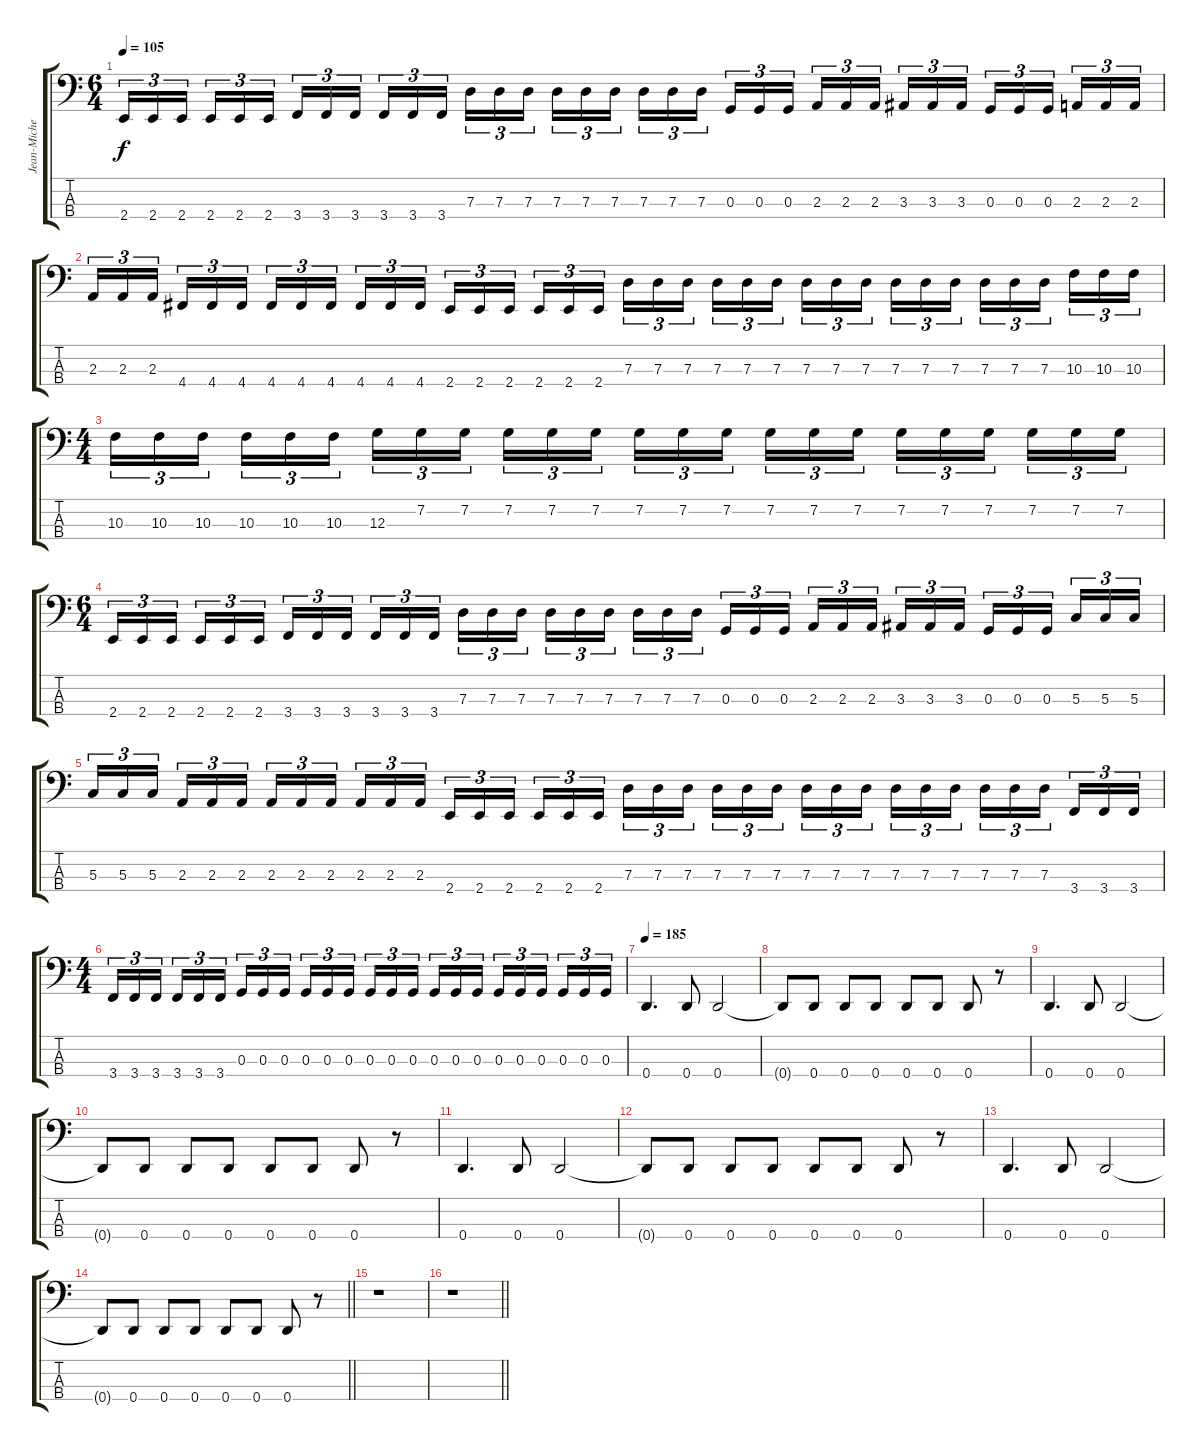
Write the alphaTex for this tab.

\track ("Jean-Michel Labadie" "Jean-Miche") {instrument electricbasspick}
\staff {score tabs}
\tuning (F2 C2 G1 D1) {hide}
\ts (6 4)
\tempo 105
\clef f4
\ks c
2.4.16{tu (3 2) dy f} 2.4.16{tu (3 2)} 2.4.16{tu (3 2) beam splitsecondary} 2.4.16{tu (3 2)} 2.4.16{tu (3 2)} 2.4.16{tu (3 2) beam splitsecondary} 3.4.16{tu (3 2)} 3.4.16{tu (3 2)} 3.4.16{tu (3 2) beam splitsecondary} 3.4.16{tu (3 2)} 3.4.16{tu (3 2)} 3.4.16{tu (3 2) beam splitsecondary} 7.3.16{tu (3 2)} 7.3.16{tu (3 2)} 7.3.16{tu (3 2) beam splitsecondary} 7.3.16{tu (3 2)} 7.3.16{tu (3 2)} 7.3.16{tu (3 2)} 7.3.16{tu (3 2)} 7.3.16{tu (3 2)} 7.3.16{tu (3 2) beam splitsecondary} 0.3.16{tu (3 2)} 0.3.16{tu (3 2)} 0.3.16{tu (3 2) beam splitsecondary} 2.3.16{tu (3 2)} 2.3.16{tu (3 2)} 2.3.16{tu (3 2) beam splitsecondary} 3.3.16{tu (3 2)} 3.3.16{tu (3 2)} 3.3.16{tu (3 2) beam splitsecondary} 0.3.16{tu (3 2)} 0.3.16{tu (3 2)} 0.3.16{tu (3 2) beam splitsecondary} 2.3.16{tu (3 2)} 2.3.16{tu (3 2)} 2.3.16{tu (3 2)} |
2.3.16{tu (3 2)} 2.3.16{tu (3 2)} 2.3.16{tu (3 2) beam splitsecondary} 4.4.16{tu (3 2)} 4.4.16{tu (3 2)} 4.4.16{tu (3 2) beam splitsecondary} 4.4.16{tu (3 2)} 4.4.16{tu (3 2)} 4.4.16{tu (3 2) beam splitsecondary} 4.4.16{tu (3 2)} 4.4.16{tu (3 2)} 4.4.16{tu (3 2) beam splitsecondary} 2.4.16{tu (3 2)} 2.4.16{tu (3 2)} 2.4.16{tu (3 2) beam splitsecondary} 2.4.16{tu (3 2)} 2.4.16{tu (3 2)} 2.4.16{tu (3 2)} 7.3.16{tu (3 2)} 7.3.16{tu (3 2)} 7.3.16{tu (3 2) beam splitsecondary} 7.3.16{tu (3 2)} 7.3.16{tu (3 2)} 7.3.16{tu (3 2) beam splitsecondary} 7.3.16{tu (3 2)} 7.3.16{tu (3 2)} 7.3.16{tu (3 2) beam splitsecondary} 7.3.16{tu (3 2)} 7.3.16{tu (3 2)} 7.3.16{tu (3 2) beam splitsecondary} 7.3.16{tu (3 2)} 7.3.16{tu (3 2)} 7.3.16{tu (3 2) beam splitsecondary} 10.3.16{tu (3 2)} 10.3.16{tu (3 2)} 10.3.16{tu (3 2)} |
\ts (4 4)
10.3.16{tu (3 2)} 10.3.16{tu (3 2)} 10.3.16{tu (3 2) beam splitsecondary} 10.3.16{tu (3 2)} 10.3.16{tu (3 2)} 10.3.16{tu (3 2)} 12.3.16{tu (3 2)} 7.2.16{tu (3 2)} 7.2.16{tu (3 2) beam splitsecondary} 7.2.16{tu (3 2)} 7.2.16{tu (3 2)} 7.2.16{tu (3 2)} 7.2.16{tu (3 2)} 7.2.16{tu (3 2)} 7.2.16{tu (3 2) beam splitsecondary} 7.2.16{tu (3 2)} 7.2.16{tu (3 2)} 7.2.16{tu (3 2)} 7.2.16{tu (3 2)} 7.2.16{tu (3 2)} 7.2.16{tu (3 2) beam splitsecondary} 7.2.16{tu (3 2)} 7.2.16{tu (3 2)} 7.2.16{tu (3 2)} |
\ts (6 4)
2.4.16{tu (3 2)} 2.4.16{tu (3 2)} 2.4.16{tu (3 2) beam splitsecondary} 2.4.16{tu (3 2)} 2.4.16{tu (3 2)} 2.4.16{tu (3 2) beam splitsecondary} 3.4.16{tu (3 2)} 3.4.16{tu (3 2)} 3.4.16{tu (3 2) beam splitsecondary} 3.4.16{tu (3 2)} 3.4.16{tu (3 2)} 3.4.16{tu (3 2) beam splitsecondary} 7.3.16{tu (3 2)} 7.3.16{tu (3 2)} 7.3.16{tu (3 2) beam splitsecondary} 7.3.16{tu (3 2)} 7.3.16{tu (3 2)} 7.3.16{tu (3 2)} 7.3.16{tu (3 2)} 7.3.16{tu (3 2)} 7.3.16{tu (3 2) beam splitsecondary} 0.3.16{tu (3 2)} 0.3.16{tu (3 2)} 0.3.16{tu (3 2) beam splitsecondary} 2.3.16{tu (3 2)} 2.3.16{tu (3 2)} 2.3.16{tu (3 2) beam splitsecondary} 3.3.16{tu (3 2)} 3.3.16{tu (3 2)} 3.3.16{tu (3 2) beam splitsecondary} 0.3.16{tu (3 2)} 0.3.16{tu (3 2)} 0.3.16{tu (3 2) beam splitsecondary} 5.3.16{tu (3 2)} 5.3.16{tu (3 2)} 5.3.16{tu (3 2)} |
5.3.16{tu (3 2)} 5.3.16{tu (3 2)} 5.3.16{tu (3 2) beam splitsecondary} 2.3.16{tu (3 2)} 2.3.16{tu (3 2)} 2.3.16{tu (3 2) beam splitsecondary} 2.3.16{tu (3 2)} 2.3.16{tu (3 2)} 2.3.16{tu (3 2) beam splitsecondary} 2.3.16{tu (3 2)} 2.3.16{tu (3 2)} 2.3.16{tu (3 2) beam splitsecondary} 2.4.16{tu (3 2)} 2.4.16{tu (3 2)} 2.4.16{tu (3 2) beam splitsecondary} 2.4.16{tu (3 2)} 2.4.16{tu (3 2)} 2.4.16{tu (3 2)} 7.3.16{tu (3 2)} 7.3.16{tu (3 2)} 7.3.16{tu (3 2) beam splitsecondary} 7.3.16{tu (3 2)} 7.3.16{tu (3 2)} 7.3.16{tu (3 2) beam splitsecondary} 7.3.16{tu (3 2)} 7.3.16{tu (3 2)} 7.3.16{tu (3 2) beam splitsecondary} 7.3.16{tu (3 2)} 7.3.16{tu (3 2)} 7.3.16{tu (3 2) beam splitsecondary} 7.3.16{tu (3 2)} 7.3.16{tu (3 2)} 7.3.16{tu (3 2) beam splitsecondary} 3.4.16{tu (3 2)} 3.4.16{tu (3 2)} 3.4.16{tu (3 2)} |
\ts (4 4)
3.4.16{tu (3 2)} 3.4.16{tu (3 2)} 3.4.16{tu (3 2) beam splitsecondary} 3.4.16{tu (3 2)} 3.4.16{tu (3 2)} 3.4.16{tu (3 2)} 0.3.16{tu (3 2)} 0.3.16{tu (3 2)} 0.3.16{tu (3 2) beam splitsecondary} 0.3.16{tu (3 2)} 0.3.16{tu (3 2)} 0.3.16{tu (3 2)} 0.3.16{tu (3 2)} 0.3.16{tu (3 2)} 0.3.16{tu (3 2) beam splitsecondary} 0.3.16{tu (3 2)} 0.3.16{tu (3 2)} 0.3.16{tu (3 2)} 0.3.16{tu (3 2)} 0.3.16{tu (3 2)} 0.3.16{tu (3 2) beam splitsecondary} 0.3.16{tu (3 2)} 0.3.16{tu (3 2)} 0.3.16{tu (3 2)} |
\tempo 185
0.4.4{d} 0.4.8 0.4.2 |
0.4{t}.8 0.4.8 0.4.8 0.4.8 0.4.8 0.4.8 0.4.8 r.8 |
0.4.4{d} 0.4.8 0.4.2 |
0.4{t}.8 0.4.8 0.4.8 0.4.8 0.4.8 0.4.8 0.4.8 r.8 |
0.4.4{d} 0.4.8 0.4.2 |
0.4{t}.8 0.4.8 0.4.8 0.4.8 0.4.8 0.4.8 0.4.8 r.8 |
0.4.4{d} 0.4.8 0.4.2 |
\barLineRight lightlight
0.4{t}.8 0.4.8 0.4.8 0.4.8 0.4.8 0.4.8 0.4.8 r.8 |
r.1 |
\barLineRight lightlight
r.1
